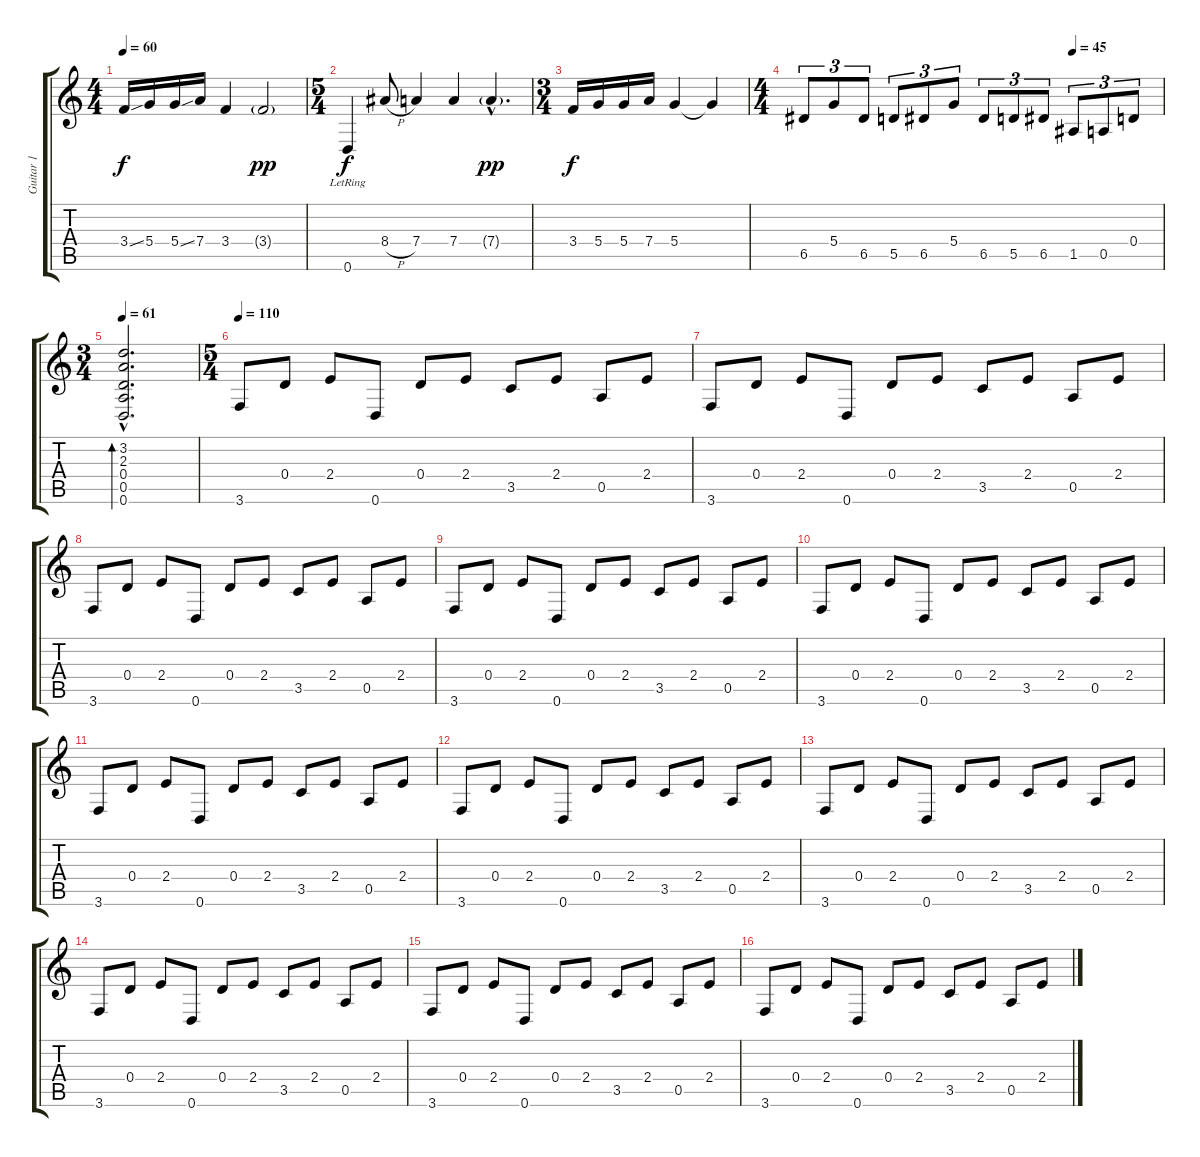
\track ("Guitar 1" "Guitar 1") {instrument electricguitarmuted}
\staff {score tabs}
\tuning (E4 B3 G3 D3 A2 D2) {hide}
\ts (4 4)
\tempo 60
\clef g2
\ks c
3.4{ss}.16{dy f} 5.4.16 5.4{ss}.16 7.4.16 3.4.4 3.4{g}.2{dy pp} |
\ts (5 4)
0.6{lr}.4{dy f} 8.4{h}.8 7.4.4 7.4.4 7.4{g hac}.4{d dy pp} |
\ts (3 4)
3.4.16{dy f} 5.4.16 5.4.16 7.4.16 5.4.4 5.4{t}.4 |
\ts (4 4)
\tempo (45 0.75)
6.5.8{tu (3 2)} 5.4.8{tu (3 2)} 6.5.8{tu (3 2)} 5.5.8{tu (3 2)} 6.5.8{tu (3 2)} 5.4.8{tu (3 2)} 6.5.8{tu (3 2)} 5.5.8{tu (3 2)} 6.5.8{tu (3 2)} 1.5.8{tu (3 2)} 0.5.8{tu (3 2)} 0.4.8{tu (3 2)} |
\ts (3 4)
\tempo 61
(3.2{hac} 2.3{hac} 0.4{hac} 0.5{hac} 0.6{hac}).2{d bd 480} |
\ts (5 4)
\tempo 110
3.6.8{volume 10 instrument electricguitarmuted} 0.4.8 2.4.8 0.6.8 0.4.8 2.4.8 3.5.8 2.4.8 0.5.8 2.4.8 |
3.6.8 0.4.8 2.4.8 0.6.8 0.4.8 2.4.8 3.5.8 2.4.8 0.5.8 2.4.8 |
3.6.8 0.4.8 2.4.8 0.6.8 0.4.8 2.4.8 3.5.8 2.4.8 0.5.8 2.4.8 |
3.6.8 0.4.8 2.4.8 0.6.8 0.4.8 2.4.8 3.5.8 2.4.8 0.5.8 2.4.8 |
3.6.8 0.4.8 2.4.8 0.6.8 0.4.8 2.4.8 3.5.8 2.4.8 0.5.8 2.4.8 |
3.6.8 0.4.8 2.4.8 0.6.8 0.4.8 2.4.8 3.5.8 2.4.8 0.5.8 2.4.8 |
3.6.8 0.4.8 2.4.8 0.6.8 0.4.8 2.4.8 3.5.8 2.4.8 0.5.8 2.4.8 |
3.6.8 0.4.8 2.4.8 0.6.8 0.4.8 2.4.8 3.5.8 2.4.8 0.5.8 2.4.8 |
3.6.8 0.4.8 2.4.8 0.6.8 0.4.8 2.4.8 3.5.8 2.4.8 0.5.8 2.4.8 |
3.6.8 0.4.8 2.4.8 0.6.8 0.4.8 2.4.8 3.5.8 2.4.8 0.5.8 2.4.8 |
3.6.8 0.4.8 2.4.8 0.6.8 0.4.8 2.4.8 3.5.8 2.4.8 0.5.8 2.4.8
